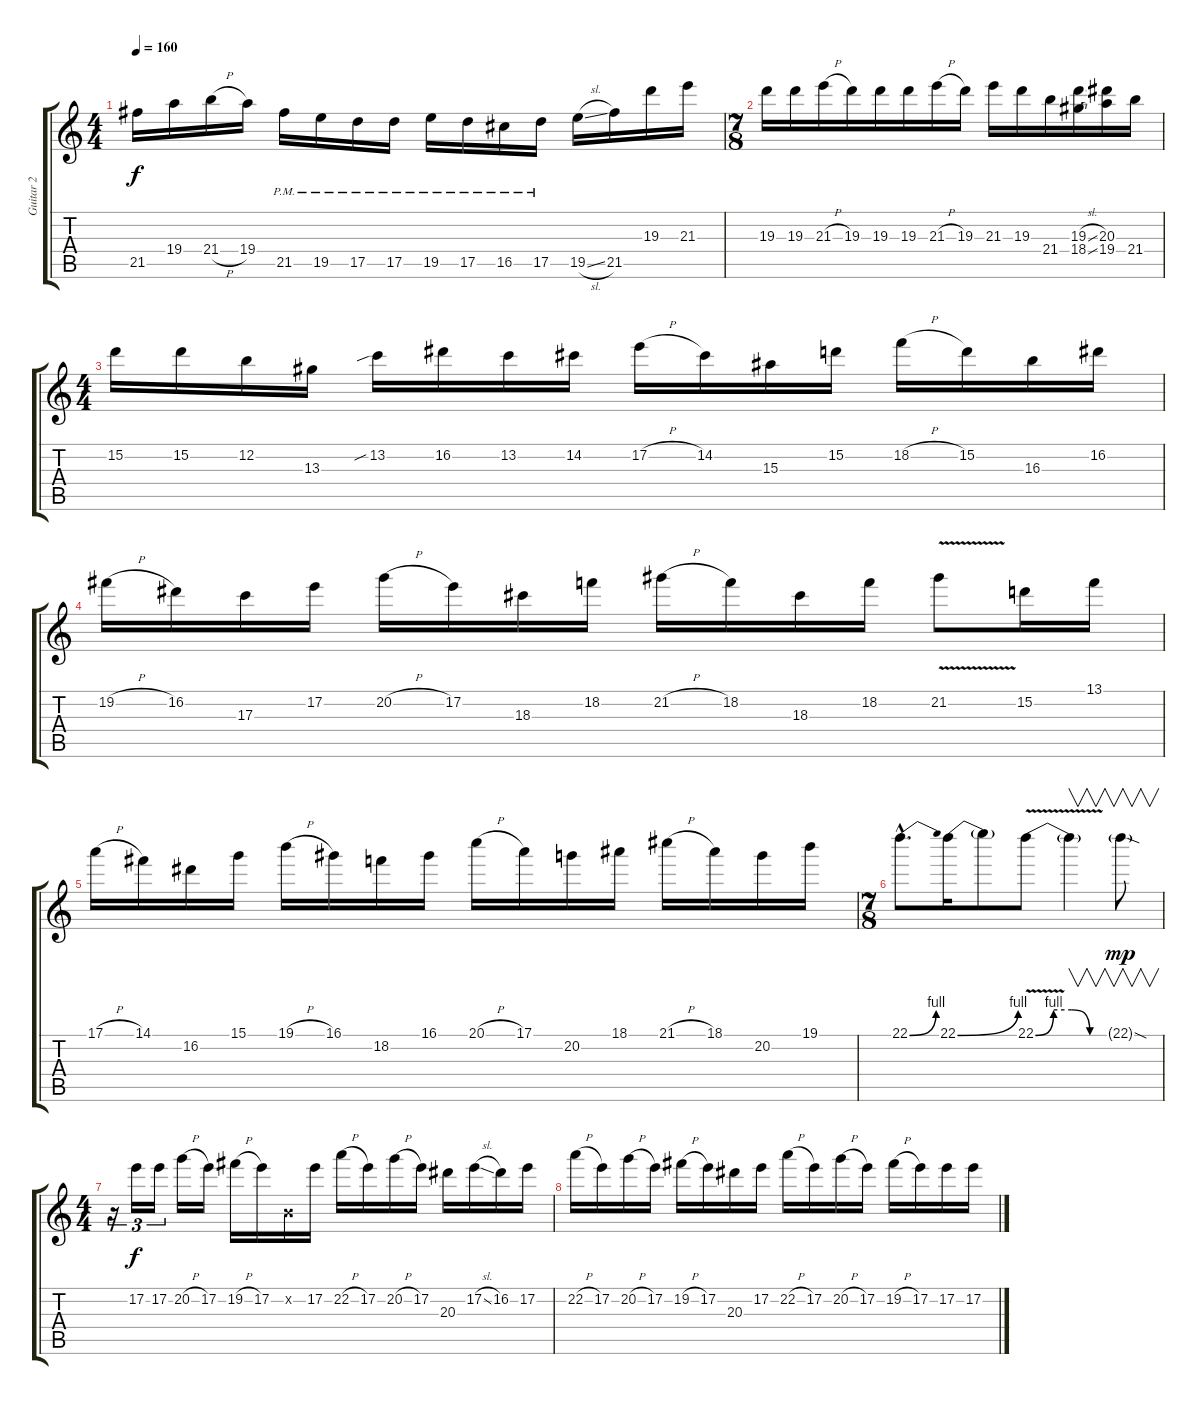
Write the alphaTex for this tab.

\track ("Guitar 2" "Guitar 2") {instrument overdrivenguitar}
\staff {score tabs}
\tuning (E4 B3 G3 D3 A2 E2) {hide}
\ts (4 4)
\tempo 160
\clef g2
\ks c
21.5.16{dy f} 19.4.16 21.4{h}.16 19.4.16 21.5{pm}.16 19.5{pm}.16 17.5{pm}.16 17.5{pm}.16 19.5{pm}.16 17.5{pm}.16 16.5{pm}.16 17.5{pm}.16 19.5{sl}.16 21.5.16 19.3.16 21.3.16 |
\ts (7 8)
19.3.16 19.3.16 21.3{h}.16 19.3.16 19.3.16 19.3.16 21.3{h}.16 19.3.16 21.3.16 19.3.16 21.4.16 (19.3{sl} 18.4{sl}).16 (20.3 19.4).16 21.4.16 |
\ts (4 4)
15.2.16 15.2.16 12.2.16 13.3.16 13.2{sib}.16 16.2.16 13.2.16 14.2.16 17.2{h}.16 14.2.16 15.3.16 15.2.16 18.2{h}.16 15.2.16 16.3.16 16.2.16 |
19.2{h}.16 16.2.16 17.3.16 17.2.16 20.2{h}.16 17.2.16 18.3.16 18.2.16 21.2{h}.16 18.2.16 18.3.16 18.2.16 21.2{v}.8 15.2.16 13.1.16 |
17.1{h}.16 14.1.16 16.2.16 15.1.16 19.1{h}.16 16.1.16 18.2.16 16.1.16 20.1{h}.16 17.1.16 20.2.16 18.1.16 21.1{h}.16 18.1.16 20.2.16 19.1.16 |
\ts (7 8)
22.1{be (bend 0 0 60 4) hac}.8{d} 22.1{be (bend 0 0 60 4)}.16 22.1{t}.8 22.1{be (custom 0 0 15 4 30 4 45 0 60 0) v}.8 22.1{t}.4{v} 22.1{sod g}.8{v dy mp} |
\ts (4 4)
r.16{tu (3 2)} 17.2.16{tu (3 2) dy f} 17.2.16{tu (3 2)} 20.2{h}.16 17.2.16 19.2{h}.16 17.2.16 0.2{x}.16 17.2.16 22.2{h}.16 17.2.16 20.2{h}.16 17.2.16 20.3.16 17.2{sl}.16 16.2.16 17.2.16 |
22.2{h}.16 17.2.16 20.2{h}.16 17.2.16 19.2{h}.16 17.2.16 20.3.16 17.2.16 22.2{h}.16 17.2.16 20.2{h}.16 17.2.16 19.2{h}.16 17.2.16 17.2.16 17.2.16
